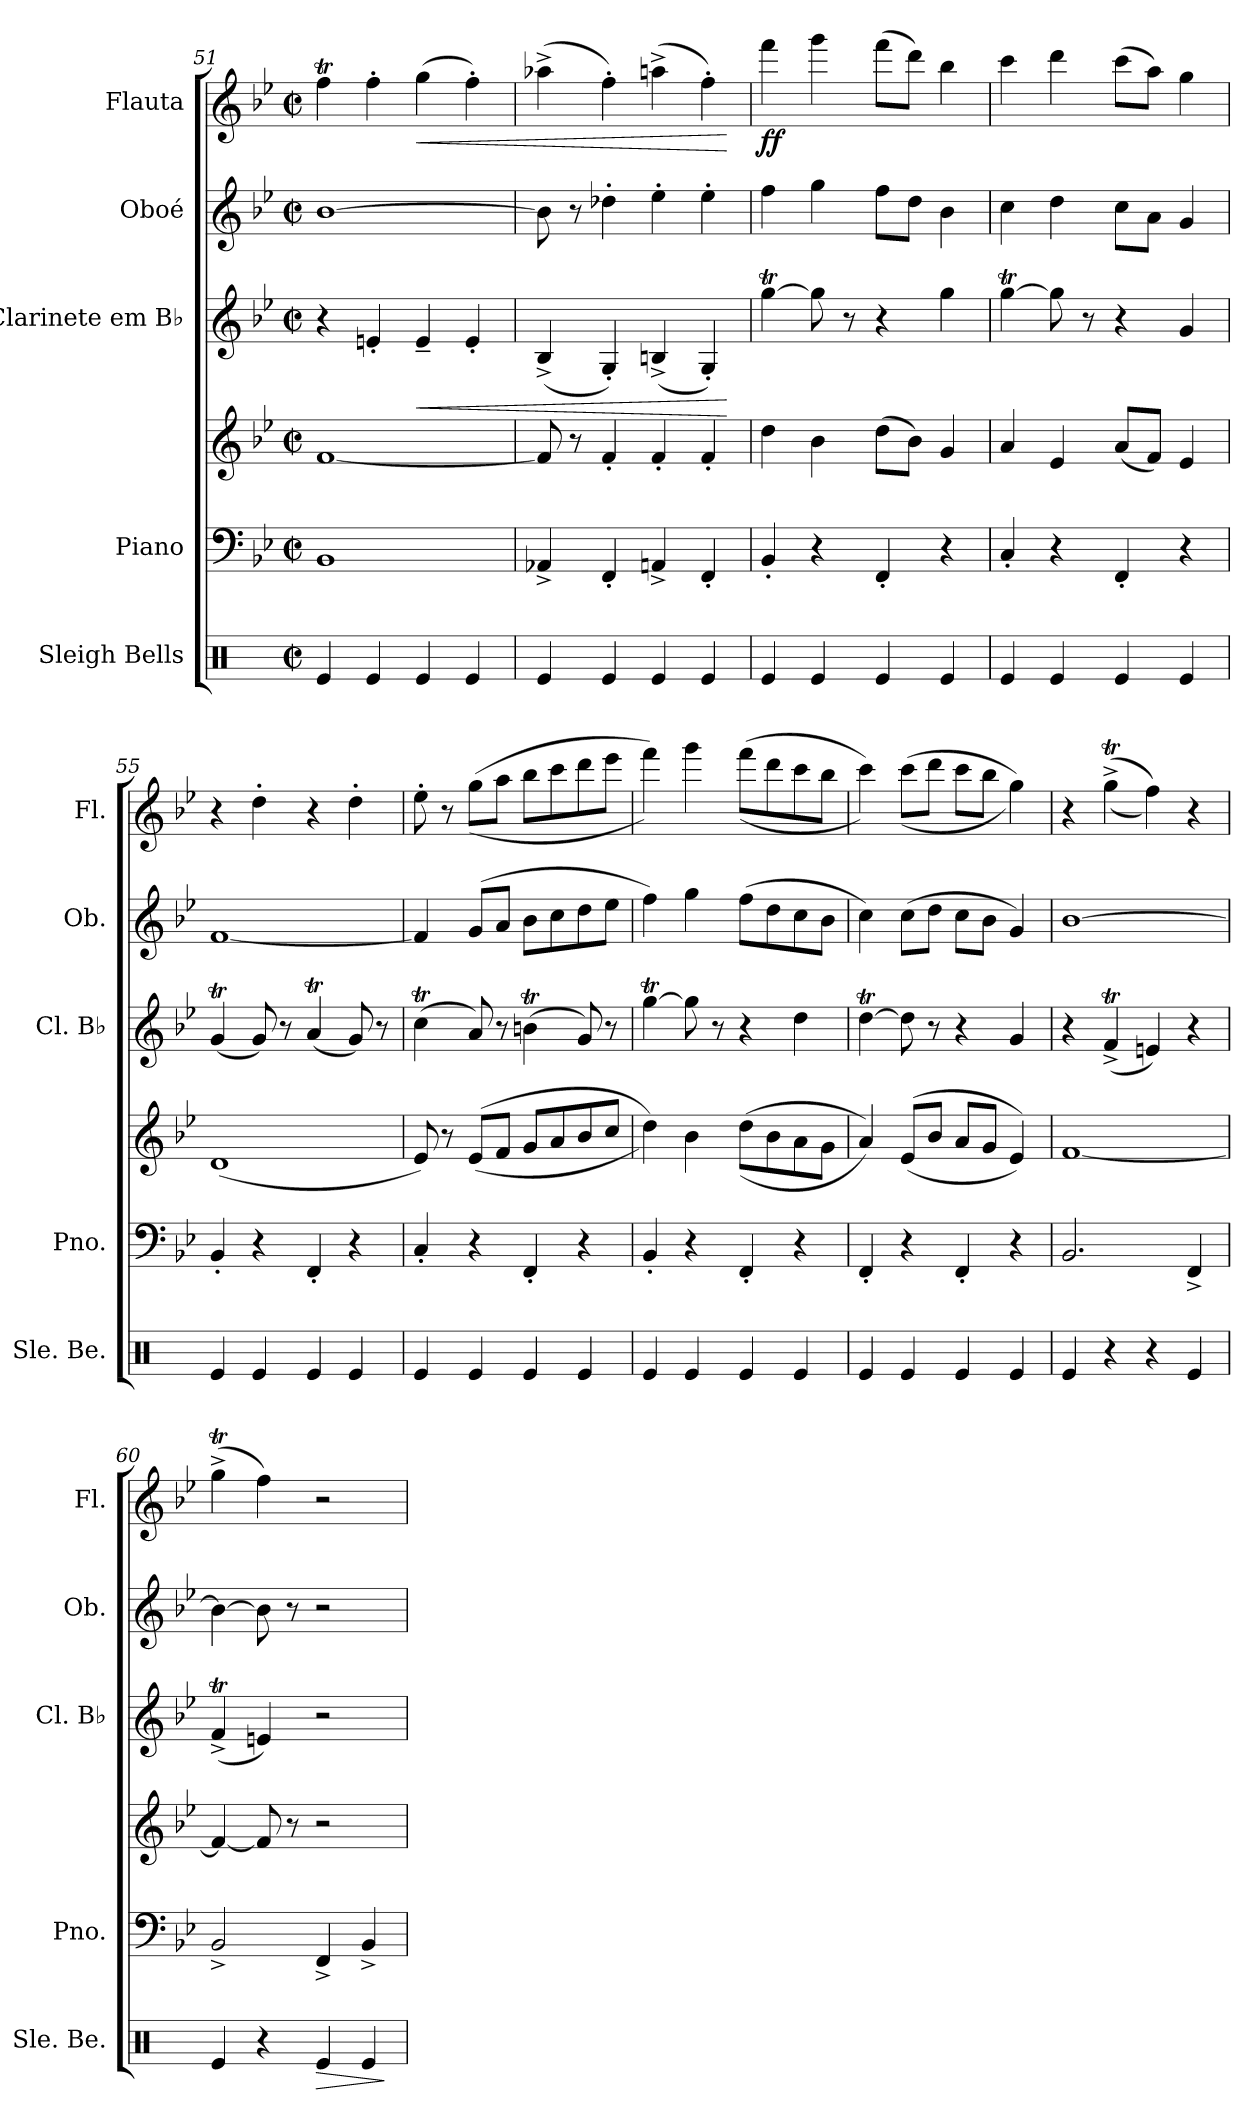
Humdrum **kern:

**kern	**dynam	**kern	**kern	**kern	**dynam	**kern	**kern	**dynam
*part5	*part5	*part4	*part4	*part3	*part3	*part2	*part1	*part1
*staff6	*staff6	*staff5	*staff4	*staff3	*staff3	*staff2	*staff1	*staff1
*I"Sleigh Bells	*	*I"Piano	*	*I"Clarinete em B♭	*	*I"Oboé	*I"Flauta	*
*I'Sle. Be.	*	*I'Pno.	*	*I'Cl. B♭	*	*I'Ob.	*I'Fl.	*
!!LO:PB:g=z
*clefX	*	*clefF4	*clefG2	*clefG2	*	*clefG2	*clefG2	*
*	*	*	*	*ITrd1c2	*	*	*	*
*k[]	*	*k[b-e-]	*k[b-e-]	*k[b-e-a-d-]	*	*k[b-e-]	*k[b-e-]	*
*M2/2	*	*M2/2	*M2/2	*M2/2	*	*M2/2	*M2/2	*
*met(c|)	*	*met(c|)	*met(c|)	*met(c|)	*	*met(c|)	*met(c|)	*
=51	=51	=51	=51	=51	=51	=51	=51	=51
4Re/	.	1BB-	[1f	4r	.	[1b-	4ffT\	.
4Re/	.	.	.	4dn'/	.	.	4ff'\	.
!	!	!	!	!	!LO:HP:b	!	!	!LO:HP:b
4Re/	.	.	.	4d~/	<	.	(4gg\	<
4Re/	.	.	.	4d'/	.	.	4ff'\)	.
=52	=52	=52	=52	=52	=52	=52	=52	=52
4Re/	.	4AA-X^/	8f/]	(4A-^/	.	8b-\]	(4aa-X^\	.
.	.	.	8r	.	.	8r	.	.
4Re/	.	4FF'/	4f'/	4F'/)	.	4dd-X'\	4ff'\)	.
4Re/	.	4AAn^/	4f'/	(4An^/	.	4ee-'\	(4aan^\	.
4Re/	.	4FF'/	4f'/	4F'/)	.	4ee-'\	4ff'\)	.
.	.	.	.	.	[	.	.	[
=53	=53	=53	=53	=53	=53	=53	=53	=53
!	!	!	!	!	!	!	!	!LO:DY:b
4Re/	.	4BB-'/	4dd\	[4ffT\	.	4ff\	4fff\	ff
4Re/	.	4r	4b-\	8ff\]	.	4gg\	4ggg\	.
.	.	.	.	8r	.	.	.	.
4Re/	.	4FF'/	(8dd\L	4r	.	8ff\L	(8fff\L	.
.	.	.	8b-\J)	.	.	8dd\J	8ddd\J)	.
4Re/	.	4r	4g/	4ff\	.	4b-\	4bb-\	.
=54	=54	=54	=54	=54	=54	=54	=54	=54
4Re/	.	4C'/	4a/	[4ffT\	.	4cc\	4ccc\	.
4Re/	.	4r	4e-/	8ff\]	.	4dd\	4ddd\	.
.	.	.	.	8r	.	.	.	.
4Re/	.	4FF'/	(8a/L	4r	.	8cc\L	(8ccc\L	.
.	.	.	8f/J)	.	.	8a\J	8aa\J)	.
4Re/	.	4r	4e-/	4f/	.	4g/	4gg\	.
=55	=55	=55	=55	=55	=55	=55	=55	=55
4Re/	.	4BB-'/	(1d	(4fT/	.	[1f	4r	.
4Re/	.	4r	.	8f/)	.	.	4dd'\	.
.	.	.	.	8r	.	.	.	.
4Re/	.	4FF'/	.	(4gt/	.	.	4r	.
4Re/	.	4r	.	8f/)	.	.	4dd'\	.
.	.	.	.	8r	.	.	.	.
!!LO:LB:g=z
=56	=56	=56	=56	=56	=56	=56	=56	=56
4Re/	.	4C'/	8e-/)	(4b-T\	.	4f/]	8ee-'\	.
.	.	.	8r	.	.	.	8r	.
4Re/	.	4r	((8e-/L	8g/)	.	(8g/L	((8gg\L	.
.	.	.	8f/J	8r	.	8a/J	8aa\J	.
4Re/	.	4FF'/	8g/L	(4ant\	.	8b-\L	8bb-\L	.
.	.	.	8a/	.	.	8cc\	8ccc\	.
4Re/	.	4r	8b-/	8f/)	.	8dd\	8ddd\	.
.	.	.	8cc/J	8r	.	8ee-\J	8eee-\J	.
=57	=57	=57	=57	=57	=57	=57	=57	=57
4Re/	.	4BB-'/	4dd\))	[4ffT\	.	4ff\)	4fff\))	.
4Re/	.	4r	4b-\	8ff\]	.	4gg\	4ggg\	.
.	.	.	.	8r	.	.	.	.
4Re/	.	4FF'/	((8dd\L	4r	.	(8ff\L	((8fff\L	.
.	.	.	8b-\	.	.	8dd\	8ddd\	.
4Re/	.	4r	8a\	4cc\	.	8cc\	8ccc\	.
.	.	.	8g\J	.	.	8b-\J	8bb-\J	.
=58	=58	=58	=58	=58	=58	=58	=58	=58
4Re/	.	4FF'/	4a/))	[4cct\	.	4cc\)	4ccc\))	.
4Re/	.	4r	((8e-/L	8cc\]	.	(8cc\L	((8ccc\L	.
.	.	.	8b-/J	8r	.	8dd\J	8ddd\J	.
4Re/	.	4FF'/	8a/L	4r	.	8cc\L	8ccc\L	.
.	.	.	8g/J	.	.	8b-\J	8bb-\J	.
4Re/	.	4r	4e-/))	4f/	.	4g/)	4gg\))	.
=59	=59	=59	=59	=59	=59	=59	=59	=59
4Re/	.	2.BB-/	[1f	4r	.	[1b-	4r	.
4r	.	.	.	(4e-T^/	.	.	((4ggT^\	.
4r	.	.	.	4dn/)	.	.	4ff\))	.
4Re/	.	4FF^/	.	4r	.	.	4r	.
!!LO:PB:g=z
=60	=60	=60	=60	=60	=60	=60	=60	=60
4Re/	.	2BB-^/	4f/_	(4e-T^/	.	4b-\_	(4ggT^\	.
4r	.	.	8f/]	4dn/)	.	8b-\]	4ff\)	.
.	.	.	8r	.	.	8r	.	.
!	!LO:HP:b	!	!	!	!	!	!	!
4Re/	>	4FF^/	2r	2r	.	2r	2r	.
4Re/	.	4BB-^/	.	.	.	.	.	.
.	]	.	.	.	.	.	.	.
=	=	=	=	=	=	=	=	=
*-	*-	*-	*-	*-	*-	*-	*-	*-
